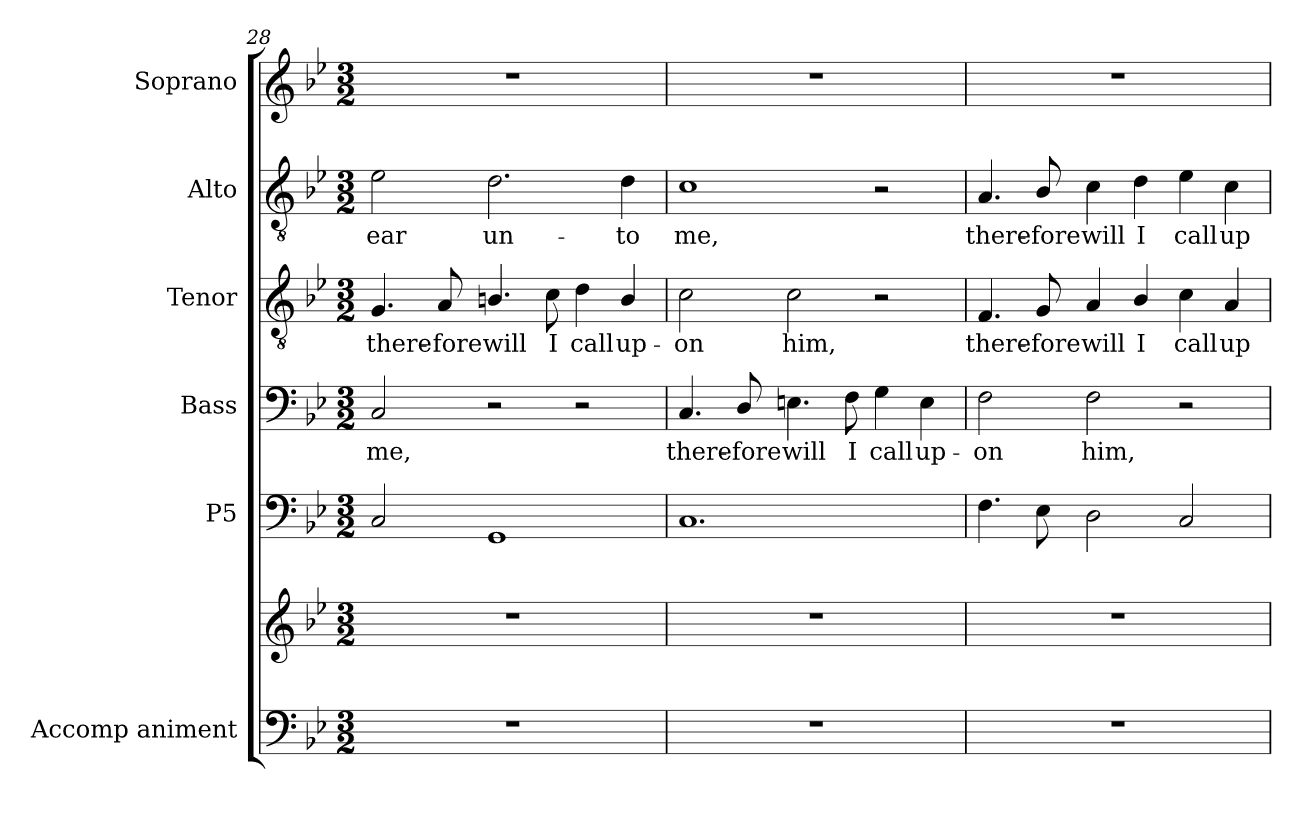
**kern	**kern	**kern	**kern	**text	**kern	**text	**kern	**text	**kern
*part6	*part6	*part5	*part4	*part4	*part3	*part3	*part2	*part2	*part1
*staff7	*staff6	*staff5	*staff4	*staff4	*staff3	*staff3	*staff2	*staff2	*staff1
*I"Accomp animent	*	*I"P5	*I"Bass	*	*I"Tenor	*	*I"Alto	*	*I"Soprano
*	*	*	*I'B.	*	*I'T.	*	*I'A.	*	*I'S.
*clefF4	*clefG2	*clefF4	*clefF4	*	*clefGv2	*	*clefGv2	*	*clefG2
*	*	*	*	*	*ITrd7c12	*	*ITrd7c12	*	*
*k[b-e-]	*k[b-e-]	*k[b-e-]	*k[b-e-]	*	*k[b-e-]	*	*k[b-e-]	*	*k[b-e-]
*B-:	*B-:	*B-:	*B-:	*	*B-:	*	*B-:	*	*B-:
*M3/2	*M3/2	*M3/2	*M3/2	*	*M3/2	*	*M3/2	*	*M3/2
=28	=28	=28	=28	=28	=28	=28	=28	=28	=28
!LO:N:vis=1	!LO:N:vis=1	!	!	!	!	!	!	!	!
!	!	!	!	!LO:LY:b:color=#000000	!	!	!	!	!
!	!	!	!	!	!	!LO:LY:b:color=#000000	!	!	!
!	!	!	!	!	!	!	!	!LO:LY:b:color=#000000	!LO:N:vis=1
1.r	1.r	2Ci/	2Ci/	me,	4.GGi/	there-	2E-i\	ear	1.r
!	!	!	!	!	!	!LO:LY:b:color=#000000	!	!	!
.	.	.	.	.	8AAi/	-fore	.	.	.
!	!	!	!	!	!	!LO:LY:b:color=#000000	!	!	!
!	!	!	!	!	!	!	!	!LO:LY:b:color=#000000	!
.	.	1GGi	2r	.	4.BBni/	will	2.Di\	un-	.
!	!	!	!	!	!	!LO:LY:b:color=#000000	!	!	!
.	.	.	.	.	8Ci\	I	.	.	.
!	!	!	!	!	!	!LO:LY:b:color=#000000	!	!	!
.	.	.	2r	.	4Di\	call	.	.	.
!	!	!	!	!	!	!LO:LY:b:color=#000000	!	!	!
!	!	!	!	!	!	!	!	!LO:LY:b:color=#000000	!
.	.	.	.	.	4BBi/	up-	4Di\	-to	.
=29	=29	=29	=29	=29	=29	=29	=29	=29	=29
!LO:N:vis=1	!LO:N:vis=1	!	!	!	!	!	!	!	!
!	!	!	!	!LO:LY:b:color=#000000	!	!	!	!	!
!	!	!	!	!	!	!LO:LY:b:color=#000000	!	!	!
!	!	!	!	!	!	!	!	!LO:LY:b:color=#000000	!LO:N:vis=1
1.r	1.r	1.Ci	4.Ci/	there-	2Ci\	-on	1Ci	me,	1.r
!	!	!	!	!LO:LY:b:color=#000000	!	!	!	!	!
.	.	.	8Di/	-fore	.	.	.	.	.
!	!	!	!	!LO:LY:b:color=#000000	!	!	!	!	!
!	!	!	!	!	!	!LO:LY:b:color=#000000	!	!	!
.	.	.	4.Eni\	will	2Ci\	him,	.	.	.
!	!	!	!	!LO:LY:b:color=#000000	!	!	!	!	!
.	.	.	8Fi\	I	.	.	.	.	.
!	!	!	!	!LO:LY:b:color=#000000	!	!	!	!	!
.	.	.	4Gi\	call	2r	.	2r	.	.
!	!	!	!	!LO:LY:b:color=#000000	!	!	!	!	!
.	.	.	4Ei\	up-	.	.	.	.	.
=30	=30	=30	=30	=30	=30	=30	=30	=30	=30
!LO:N:vis=1	!LO:N:vis=1	!	!	!	!	!	!	!	!
!	!	!	!	!LO:LY:b:color=#000000	!	!	!	!	!
!	!	!	!	!	!	!LO:LY:b:color=#000000	!	!	!
!	!	!	!	!	!	!	!	!LO:LY:b:color=#000000	!LO:N:vis=1
1.r	1.r	4.Fi\	2Fi\	-on	4.FFi/	there-	4.AAi/	there-	1.r
!	!	!	!	!	!	!LO:LY:b:color=#000000	!	!	!
!	!	!	!	!	!	!	!	!LO:LY:b:color=#000000	!
.	.	8E-i\	.	.	8GGi/	-fore	8BB-i/	-fore	.
!	!	!	!	!LO:LY:b:color=#000000	!	!	!	!	!
!	!	!	!	!	!	!LO:LY:b:color=#000000	!	!	!
!	!	!	!	!	!	!	!	!LO:LY:b:color=#000000	!
.	.	2Di\	2Fi\	him,	4AAi/	will	4Ci\	will	.
!	!	!	!	!	!	!LO:LY:b:color=#000000	!	!	!
!	!	!	!	!	!	!	!	!LO:LY:b:color=#000000	!
.	.	.	.	.	4BB-i/	I	4Di\	I	.
!	!	!	!	!	!	!LO:LY:b:color=#000000	!	!	!
!	!	!	!	!	!	!	!	!LO:LY:b:color=#000000	!
.	.	2Ci/	2r	.	4Ci\	call	4E-i\	call	.
!	!	!	!	!	!	!LO:LY:b:color=#000000	!	!	!
!	!	!	!	!	!	!	!	!LO:LY:b:color=#000000	!
.	.	.	.	.	4AAi/	up-	4Ci\	up-	.
=	=	=	=	=	=	=	=	=	=
*-	*-	*-	*-	*-	*-	*-	*-	*-	*-
